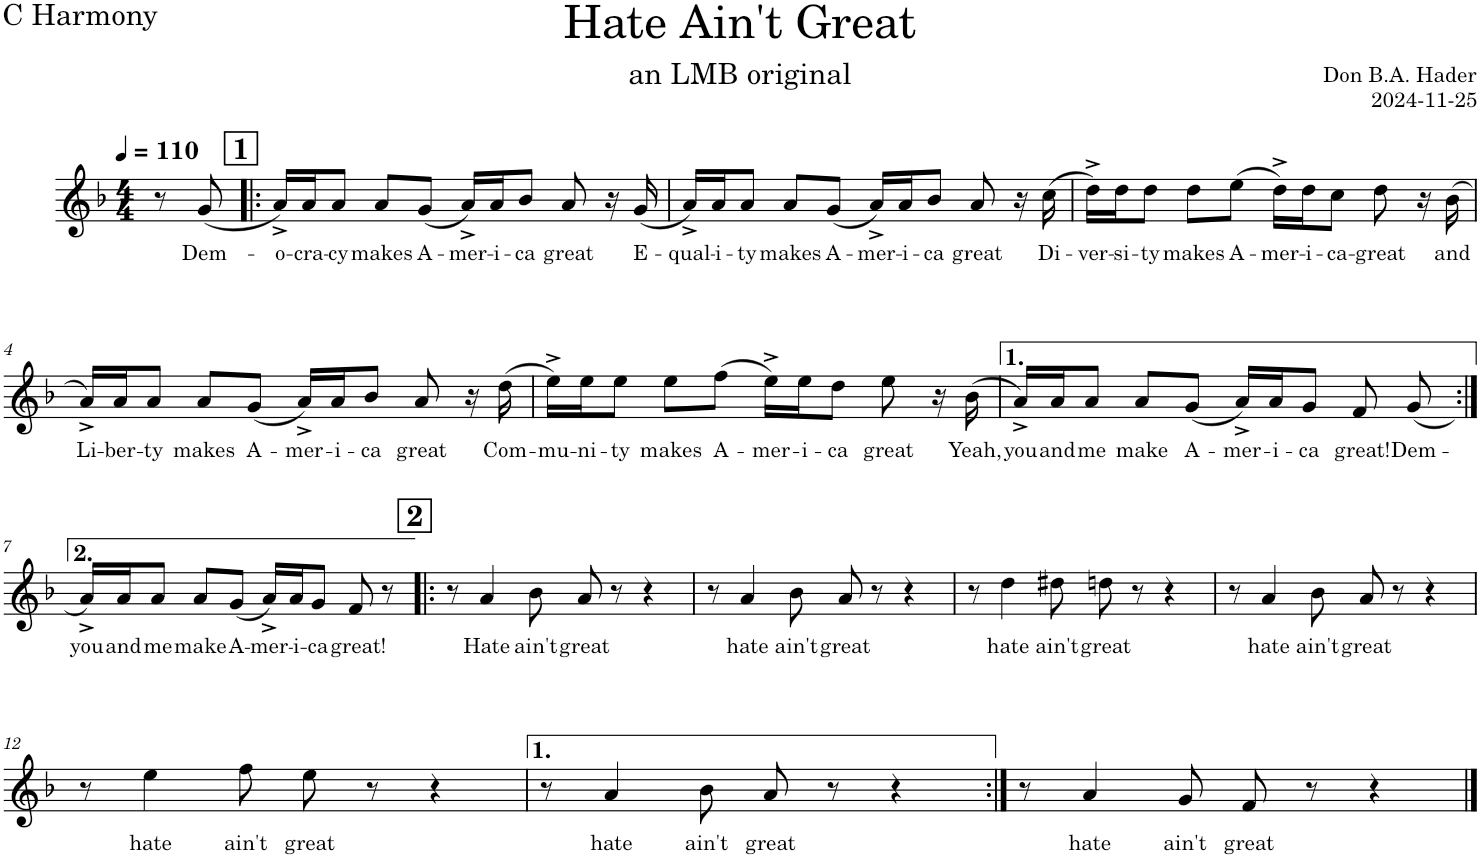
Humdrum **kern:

**kern	**text
*part1	*part1
*staff1	*staff1
*I"C Harmony	*
*I'C-2	*
*clefG2	*
*k[b-]	*
*M4/4	*
*MM110	*
=	=
8r	.
!	!LO:LY:b
(8g/	Dem-
!!LO:REH:place=s1:a:B:cj:fs=14:t=1
=1!|:	=1!|:
!	!LO:LY:b
16a^/LL)	-o-
!	!LO:LY:b
16a/J	-cra-
!	!LO:LY:b
8a/J	-cy
!	!LO:LY:b
8a/L	makes
!	!LO:LY:b
(8g/J	A-
!	!LO:LY:b
16a^/LL)	-mer-
!	!LO:LY:b
16a/J	-i-
!	!LO:LY:b
8b-/J	-ca
!	!LO:LY:b
8a/	great
16r	.
!	!LO:LY:b
(16g/	E-
=2	=2
!	!LO:LY:b
16a^/LL)	-qual-
!	!LO:LY:b
16a/J	-i-
!	!LO:LY:b
8a/J	-ty
!	!LO:LY:b
8a/L	makes
!	!LO:LY:b
(8g/J	A-
!	!LO:LY:b
16a^/LL)	-mer-
!	!LO:LY:b
16a/J	-i-
!	!LO:LY:b
8b-/J	-ca
!	!LO:LY:b
8a/	great
16r	.
!	!LO:LY:b
(16cc\	Di-
=3	=3
!	!LO:LY:b
16dd^\LL)	-ver-
!	!LO:LY:b
16dd\J	-si-
!	!LO:LY:b
8dd\J	-ty
!	!LO:LY:b
8dd\L	makes
!	!LO:LY:b
(8ee\J	A-
!	!LO:LY:b
16dd^\LL)	-mer-
!	!LO:LY:b
16dd\J	-i-
!	!LO:LY:b
8cc\J	-ca-
!	!LO:LY:b
8dd\	-great
16r	.
!	!LO:LY:b
(16b-\	and
!!LO:LB:g=z
=4	=4
!	!LO:LY:b
16a^/LL)	Li-
!	!LO:LY:b
16a/J	-ber-
!	!LO:LY:b
8a/J	-ty
!	!LO:LY:b
8a/L	makes
!	!LO:LY:b
(8g/J	A-
!	!LO:LY:b
16a^/LL)	-mer-
!	!LO:LY:b
16a/J	-i-
!	!LO:LY:b
8b-/J	-ca
!	!LO:LY:b
8a/	great
16r	.
!	!LO:LY:b
(16dd\	Com-
=5	=5
!	!LO:LY:b
16ee^\LL)	-mu-
!	!LO:LY:b
16ee\J	-ni-
!	!LO:LY:b
8ee\J	-ty
!	!LO:LY:b
8ee\L	makes
!	!LO:LY:b
(8ff\J	A-
!	!LO:LY:b
16ee^\LL)	-mer-
!	!LO:LY:b
16ee\J	-i-
!	!LO:LY:b
8dd\J	-ca
!	!LO:LY:b
8ee\	great
16r	.
!	!LO:LY:b
(16b-\	Yeah,
=6	=6
!	!LO:LY:b
16a^/LL)	you
!	!LO:LY:b
16a/J	and
!	!LO:LY:b
8a/J	me
!	!LO:LY:b
8a/L	make
!	!LO:LY:b
(8g/J	A-
!	!LO:LY:b
16a^/LL)	-mer-
!	!LO:LY:b
16a/J	-i-
!	!LO:LY:b
8g/J	-ca
!	!LO:LY:b
8f/	great!
!	!LO:LY:b
(8g/	Dem-
!!LO:LB:g=z
=7:|!	=7:|!
!	!LO:LY:b
16a^/LL)	-you
!	!LO:LY:b
16a/J	and
!	!LO:LY:b
8a/J	me
!	!LO:LY:b
8a/L	make
!	!LO:LY:b
(8g/J	A-
!	!LO:LY:b
16a^/LL)	-mer-
!	!LO:LY:b
16a/J	-i-
!	!LO:LY:b
8g/J	-ca
!	!LO:LY:b
8f/	great!
8r	.
!!LO:REH:place=s1:a:B:cj:fs=14:t=2
=8!|:	=8!|:
8r	.
!	!LO:LY:b
4a/	Hate
!	!LO:LY:b
8b-\	ain't
!	!LO:LY:b
8a/	great
8r	.
4r	.
=9	=9
8r	.
!	!LO:LY:b
4a/	hate
!	!LO:LY:b
8b-\	ain't
!	!LO:LY:b
8a/	great
8r	.
4r	.
=10	=10
8r	.
!	!LO:LY:b
4dd\	hate
!	!LO:LY:b
8dd#X\	ain't
!	!LO:LY:b
8ddn\	great
8r	.
4r	.
=11	=11
8r	.
!	!LO:LY:b
4a/	hate
!	!LO:LY:b
8b-\	ain't
!	!LO:LY:b
8a/	great
8r	.
4r	.
!!LO:LB:g=z
=12	=12
8r	.
!	!LO:LY:b
4ee\	hate
!	!LO:LY:b
8ff\	ain't
!	!LO:LY:b
8ee\	great
8r	.
4r	.
=13	=13
8r	.
!	!LO:LY:b
4a/	hate
!	!LO:LY:b
8b-\	ain't
!	!LO:LY:b
8a/	great
8r	.
4r	.
=14:|!	=14:|!
8r	.
!	!LO:LY:b
4a/	hate
!	!LO:LY:b
8g/	ain't
!	!LO:LY:b
8f/	great
8r	.
4r	.
==	==
*-	*-
